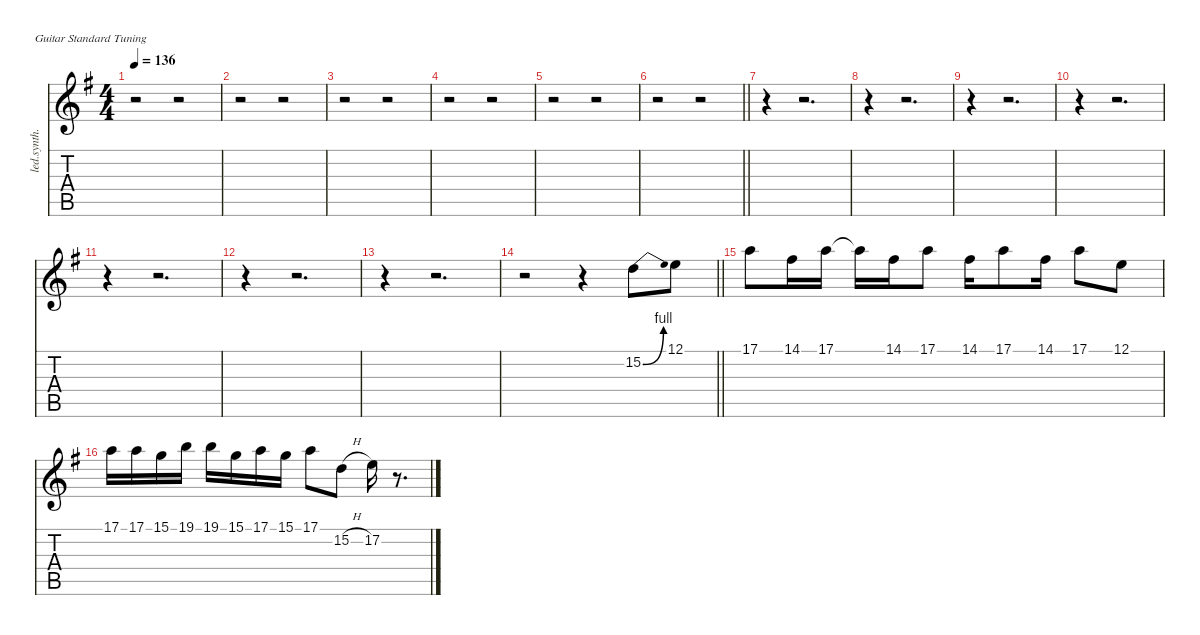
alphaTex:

\defaultSystemsLayout 4
\hideDynamics
\bracketExtendMode nobrackets
\otherSystemsTrackNameOrientation horizontal
\track ("Gtr 1 Overdub" "led.synth.") {instrument lead8bassandlead}
\staff {score tabs}
\tuning (E4 B3 G3 D3 A2 E2)
\ts (4 4)
\tempo 136
\clef g2
\ks g
r.2{dy f beam Down} r.2{beam Down} |
r.2{beam Down} r.2{beam Down} |
r.2{beam Down} r.2{beam Down} |
r.2{beam Down} r.2{beam Down} |
r.2{beam Down} r.2{beam Down} |
\barLineRight lightlight
r.2{beam Down} r.2{beam Down} |
r.4{beam Down} r.2{d beam Down} |
r.4{beam Down} r.2{d beam Down} |
r.4{beam Down} r.2{d beam Down} |
r.4{beam Down} r.2{d beam Down} |
r.4{beam Down} r.2{d beam Down} |
r.4{beam Down} r.2{d beam Down} |
r.4{beam Down} r.2{d beam Down} |
\barLineRight lightlight
r.2{beam Down} r.4{beam Down} 15.2{be (bend 0 0 30 4) acc forcenatural}.8{beam Down} 12.1{acc forcenatural}.8{beam Down} |
17.1{acc forcenatural}.8{beam Down} 14.1{acc #}.16{beam Down} 17.1{acc forcenatural}.16{beam Down} 17.1{t acc forcenatural}.16{beam Down} 14.1{acc #}.16{beam Down} 17.1{acc forcenatural}.8{beam Down} 14.1{acc #}.16{beam Down} 17.1{acc forcenatural}.8{beam Down} 14.1{acc #}.16{beam Down} 17.1{acc forcenatural}.8{beam Down} 12.1{acc forcenatural}.8{beam Down} |
17.1{acc forcenatural}.16{beam Down} 17.1{acc forcenatural}.16{beam Down} 15.1{acc forcenatural}.16{beam Down} 19.1{acc forcenatural}.16{beam Down} 19.1{acc forcenatural}.16{beam Down} 15.1{acc forcenatural}.16{beam Down} 17.1{acc forcenatural}.16{beam Down} 15.1{acc forcenatural}.16{beam Down} 17.1{acc forcenatural}.8{beam Down} 15.2{h acc forcenatural}.8{beam Down} 17.2{acc forcenatural}.16{beam Down} r.8{d beam Down}
